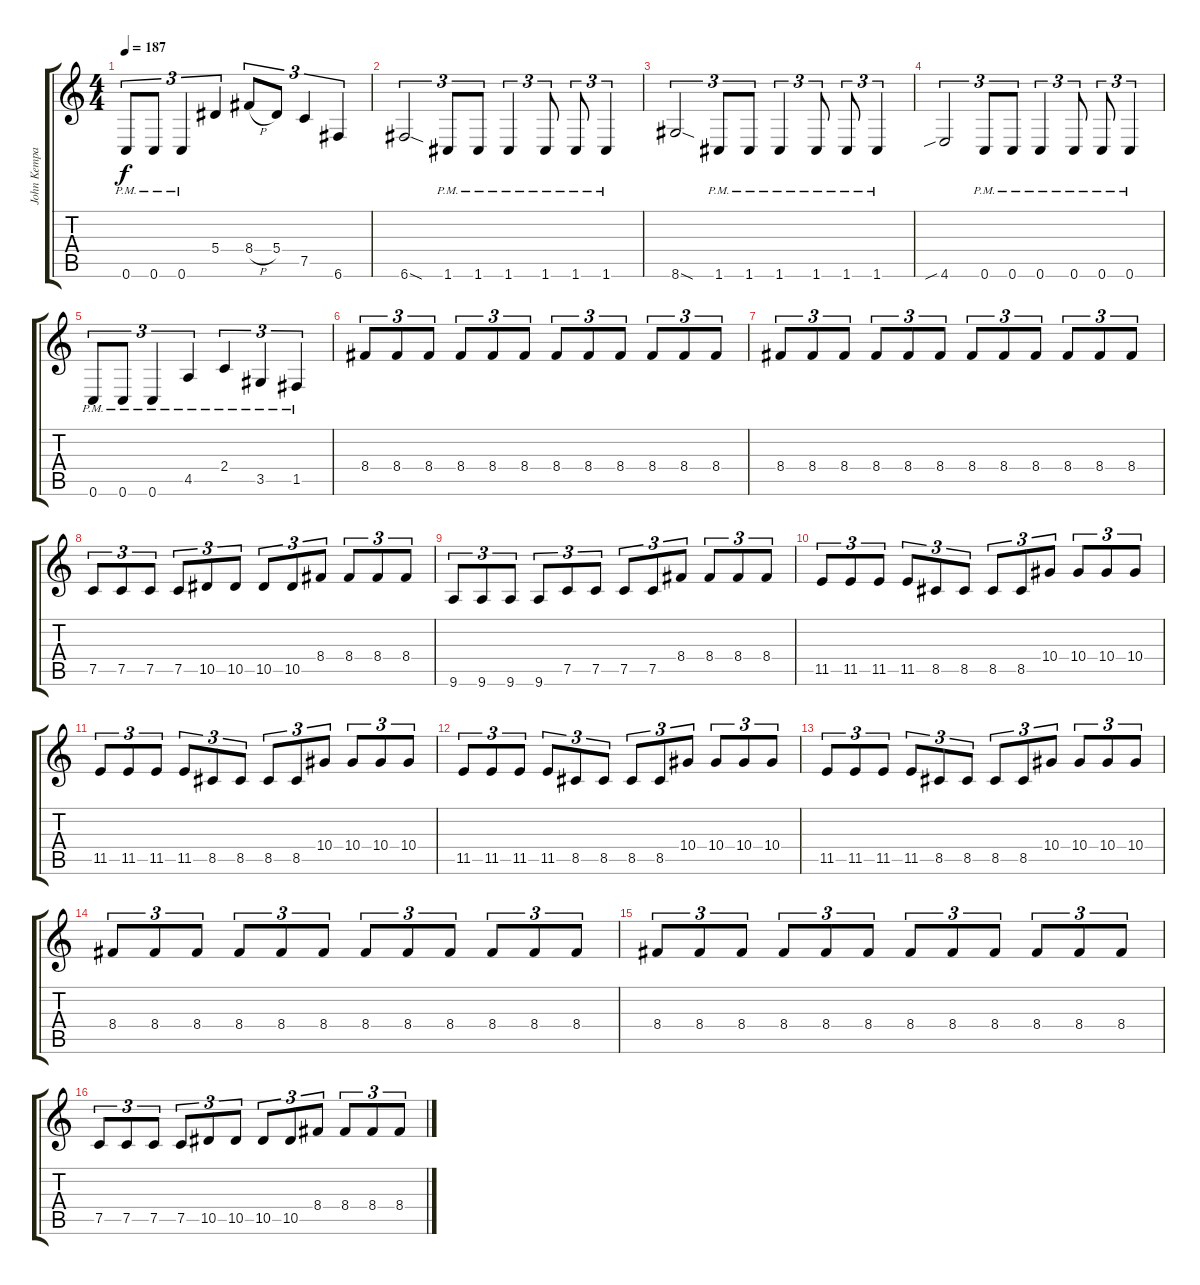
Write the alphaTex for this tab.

\track ("John Kempainen (Rhythm Guitar)" "John Kempa") {instrument distortionguitar}
\staff {score tabs}
\tuning (C4 G3 Eb3 Bb2 F2 C2) {hide}
\ts (4 4)
\tempo 187
\clef g2
\ks c
0.6{pm}.8{tu (3 2) dy f} 0.6{pm}.8{tu (3 2)} 0.6{pm}.4{tu (3 2)} 5.4.4{tu (3 2)} 8.4{h}.8{tu (3 2)} 5.4.8{tu (3 2)} 7.5.4{tu (3 2)} 6.6.4{tu (3 2)} |
6.6{sod}.2{tu (3 2)} 1.6{pm}.8{tu (3 2)} 1.6{pm}.8{tu (3 2)} 1.6{pm}.4{tu (3 2)} 1.6{pm}.8{tu (3 2)} 1.6{pm}.8{tu (3 2)} 1.6{pm}.4{tu (3 2)} |
8.6{sod}.2{tu (3 2)} 1.6{pm}.8{tu (3 2)} 1.6{pm}.8{tu (3 2)} 1.6{pm}.4{tu (3 2)} 1.6{pm}.8{tu (3 2)} 1.6{pm}.8{tu (3 2)} 1.6{pm}.4{tu (3 2)} |
4.6{sib}.2{tu (3 2)} 0.6{pm}.8{tu (3 2)} 0.6{pm}.8{tu (3 2)} 0.6{pm}.4{tu (3 2)} 0.6{pm}.8{tu (3 2)} 0.6{pm}.8{tu (3 2)} 0.6{pm}.4{tu (3 2)} |
0.6{pm}.8{tu (3 2)} 0.6{pm}.8{tu (3 2)} 0.6{pm}.4{tu (3 2)} 4.5{pm}.4{tu (3 2)} 2.4{pm}.4{tu (3 2)} 3.5{pm}.4{tu (3 2)} 1.5{pm}.4{tu (3 2)} |
8.4.8{tu (3 2)} 8.4.8{tu (3 2)} 8.4.8{tu (3 2)} 8.4.8{tu (3 2)} 8.4.8{tu (3 2)} 8.4.8{tu (3 2)} 8.4.8{tu (3 2)} 8.4.8{tu (3 2)} 8.4.8{tu (3 2)} 8.4.8{tu (3 2)} 8.4.8{tu (3 2)} 8.4.8{tu (3 2)} |
8.4.8{tu (3 2)} 8.4.8{tu (3 2)} 8.4.8{tu (3 2)} 8.4.8{tu (3 2)} 8.4.8{tu (3 2)} 8.4.8{tu (3 2)} 8.4.8{tu (3 2)} 8.4.8{tu (3 2)} 8.4.8{tu (3 2)} 8.4.8{tu (3 2)} 8.4.8{tu (3 2)} 8.4.8{tu (3 2)} |
7.5.8{tu (3 2)} 7.5.8{tu (3 2)} 7.5.8{tu (3 2)} 7.5.8{tu (3 2)} 10.5.8{tu (3 2)} 10.5.8{tu (3 2)} 10.5.8{tu (3 2)} 10.5.8{tu (3 2)} 8.4.8{tu (3 2)} 8.4.8{tu (3 2)} 8.4.8{tu (3 2)} 8.4.8{tu (3 2)} |
9.6.8{tu (3 2)} 9.6.8{tu (3 2)} 9.6.8{tu (3 2)} 9.6.8{tu (3 2)} 7.5.8{tu (3 2)} 7.5.8{tu (3 2)} 7.5.8{tu (3 2)} 7.5.8{tu (3 2)} 8.4.8{tu (3 2)} 8.4.8{tu (3 2)} 8.4.8{tu (3 2)} 8.4.8{tu (3 2)} |
11.5.8{tu (3 2)} 11.5.8{tu (3 2)} 11.5.8{tu (3 2)} 11.5.8{tu (3 2)} 8.5.8{tu (3 2)} 8.5.8{tu (3 2)} 8.5.8{tu (3 2)} 8.5.8{tu (3 2)} 10.4.8{tu (3 2)} 10.4.8{tu (3 2)} 10.4.8{tu (3 2)} 10.4.8{tu (3 2)} |
11.5.8{tu (3 2)} 11.5.8{tu (3 2)} 11.5.8{tu (3 2)} 11.5.8{tu (3 2)} 8.5.8{tu (3 2)} 8.5.8{tu (3 2)} 8.5.8{tu (3 2)} 8.5.8{tu (3 2)} 10.4.8{tu (3 2)} 10.4.8{tu (3 2)} 10.4.8{tu (3 2)} 10.4.8{tu (3 2)} |
11.5.8{tu (3 2)} 11.5.8{tu (3 2)} 11.5.8{tu (3 2)} 11.5.8{tu (3 2)} 8.5.8{tu (3 2)} 8.5.8{tu (3 2)} 8.5.8{tu (3 2)} 8.5.8{tu (3 2)} 10.4.8{tu (3 2)} 10.4.8{tu (3 2)} 10.4.8{tu (3 2)} 10.4.8{tu (3 2)} |
11.5.8{tu (3 2)} 11.5.8{tu (3 2)} 11.5.8{tu (3 2)} 11.5.8{tu (3 2)} 8.5.8{tu (3 2)} 8.5.8{tu (3 2)} 8.5.8{tu (3 2)} 8.5.8{tu (3 2)} 10.4.8{tu (3 2)} 10.4.8{tu (3 2)} 10.4.8{tu (3 2)} 10.4.8{tu (3 2)} |
8.4.8{tu (3 2)} 8.4.8{tu (3 2)} 8.4.8{tu (3 2)} 8.4.8{tu (3 2)} 8.4.8{tu (3 2)} 8.4.8{tu (3 2)} 8.4.8{tu (3 2)} 8.4.8{tu (3 2)} 8.4.8{tu (3 2)} 8.4.8{tu (3 2)} 8.4.8{tu (3 2)} 8.4.8{tu (3 2)} |
8.4.8{tu (3 2)} 8.4.8{tu (3 2)} 8.4.8{tu (3 2)} 8.4.8{tu (3 2)} 8.4.8{tu (3 2)} 8.4.8{tu (3 2)} 8.4.8{tu (3 2)} 8.4.8{tu (3 2)} 8.4.8{tu (3 2)} 8.4.8{tu (3 2)} 8.4.8{tu (3 2)} 8.4.8{tu (3 2)} |
7.5.8{tu (3 2)} 7.5.8{tu (3 2)} 7.5.8{tu (3 2)} 7.5.8{tu (3 2)} 10.5.8{tu (3 2)} 10.5.8{tu (3 2)} 10.5.8{tu (3 2)} 10.5.8{tu (3 2)} 8.4.8{tu (3 2)} 8.4.8{tu (3 2)} 8.4.8{tu (3 2)} 8.4.8{tu (3 2)}
